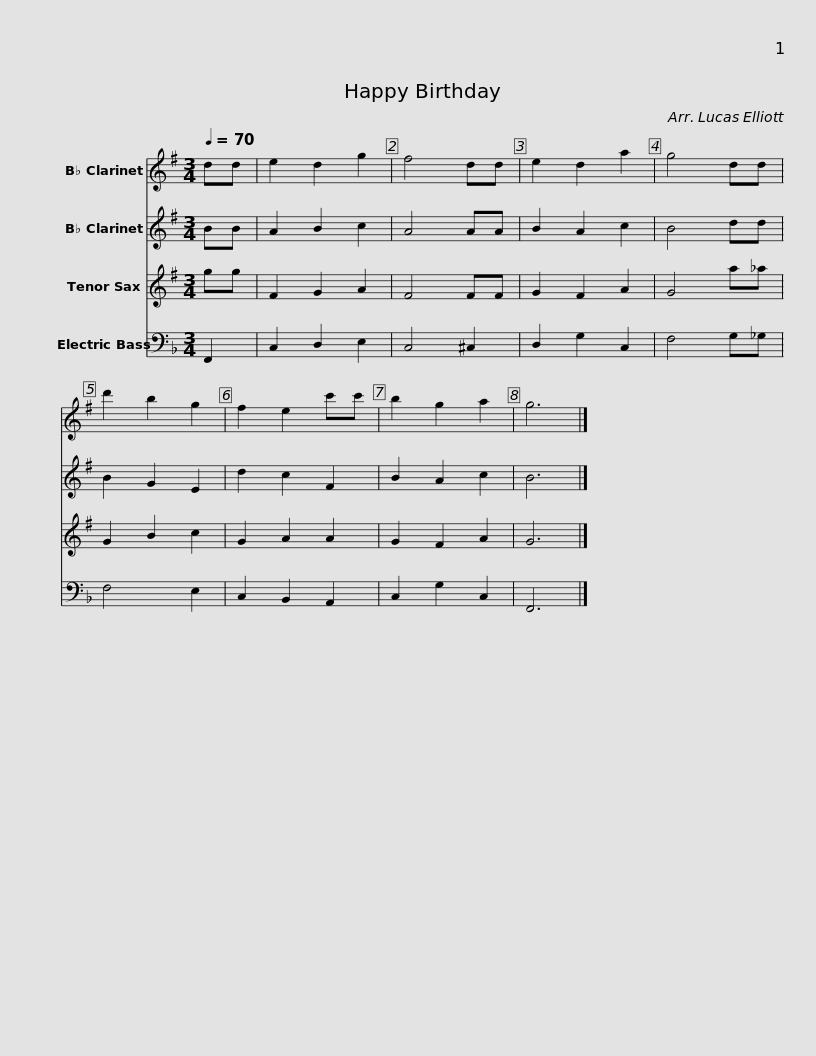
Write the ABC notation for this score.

X:1
%%score 1 2 3 4
L:1/8
Q:1/4=70
M:3/4
I:linebreak $
K:F
V:1 treble transpose=-2
V:2 treble transpose=-2
V:3 treble transpose=-14
V:4 bass transpose=-12
V:1
[K:G] dd | e2 d2 g2 | f4 dd | e2 d2 a2 | g4 dd | %5
 d'2 b2 g2 | f2 e2 c'c' | b2 g2 a2 | g6 |] %9
V:2
[K:G] BB | A2 B2 c2 | A4 AA | B2 A2 c2 | B4 dd | %5
 B2 G2 E2 | d2 c2 F2 | B2 A2 c2 | B6 |] %9
V:3
[K:G] gg | F2 G2 A2 | F4 FF | G2 F2 A2 | G4 a_a | %5
 G2 B2 c2 | G2 A2 A2 | G2 F2 A2 | G6 |] %9
V:4
 F,,2 | C,2 D,2 E,2 | C,4 ^C,2 | D,2 G,2 C,2 | F,4 G,_G, | %5
 F,4 E,2 | C,2 B,,2 A,,2 | C,2 G,2 C,2 | F,,6 |] %9
